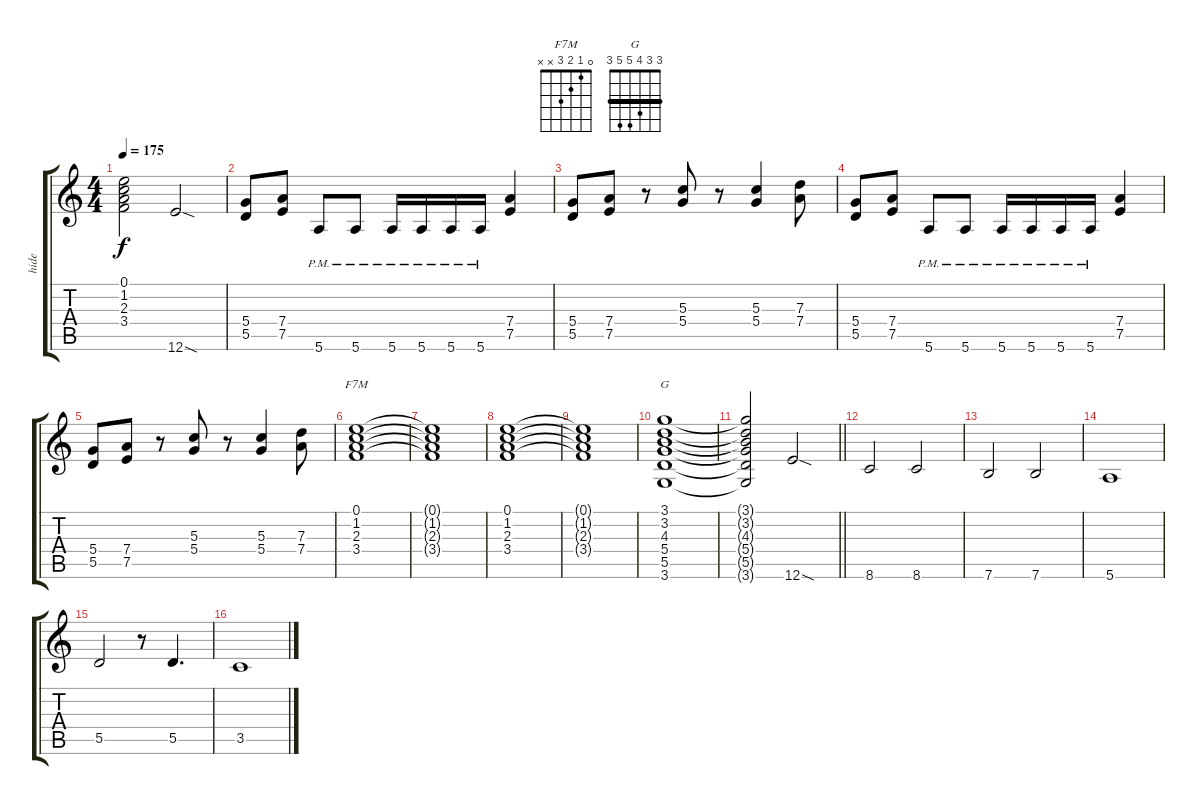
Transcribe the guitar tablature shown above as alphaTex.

\track ("hide" "hide") {instrument overdrivenguitar}
\staff {score tabs}
\tuning (E4 B3 G3 D3 A2 E2) {hide}
\chord ("F7M" 0 1 2 3 x x)
\chord ("G" 3 3 4 5 5 3) {barre 3}
\ts (4 4)
\tempo 175
\clef g2
\ks c
(0.1{t} 1.2{t} 2.3{t} 3.4{t}).2{dy f} 12.6{sod}.2 |
(5.4 5.5).8 (7.4 7.5).8 5.6{pm}.8 5.6{pm}.8 5.6{pm}.16 5.6{pm}.16 5.6{pm}.16 5.6{pm}.16 (7.4 7.5).4 |
(5.4 5.5).8 (7.4 7.5).8 r.8 (5.3 5.4).8 r.8 (5.3 5.4).4 (7.3 7.4).8 |
(5.4 5.5).8 (7.4 7.5).8 5.6{pm}.8 5.6{pm}.8 5.6{pm}.16 5.6{pm}.16 5.6{pm}.16 5.6{pm}.16 (7.4 7.5).4 |
(5.4 5.5).8 (7.4 7.5).8 r.8 (5.3 5.4).8 r.8 (5.3 5.4).4 (7.3 7.4).8 |
(0.1 1.2 2.3 3.4).1{ch "F7M"} |
(0.1{t} 1.2{t} 2.3{t} 3.4{t}).1 |
(0.1 1.2 2.3 3.4).1 |
(0.1{t} 1.2{t} 2.3{t} 3.4{t}).1 |
(3.1 3.2 4.3 5.4 5.5 3.6).1{ch "G"} |
\barLineRight lightlight
(3.1{t} 3.2{t} 4.3{t} 5.4{t} 5.5{t} 3.6{t}).2 12.6{sod}.2 |
8.6.2 8.6.2 |
7.6.2 7.6.2 |
5.6.1 |
5.5.2 r.8 5.5.4{d} |
3.5.1
